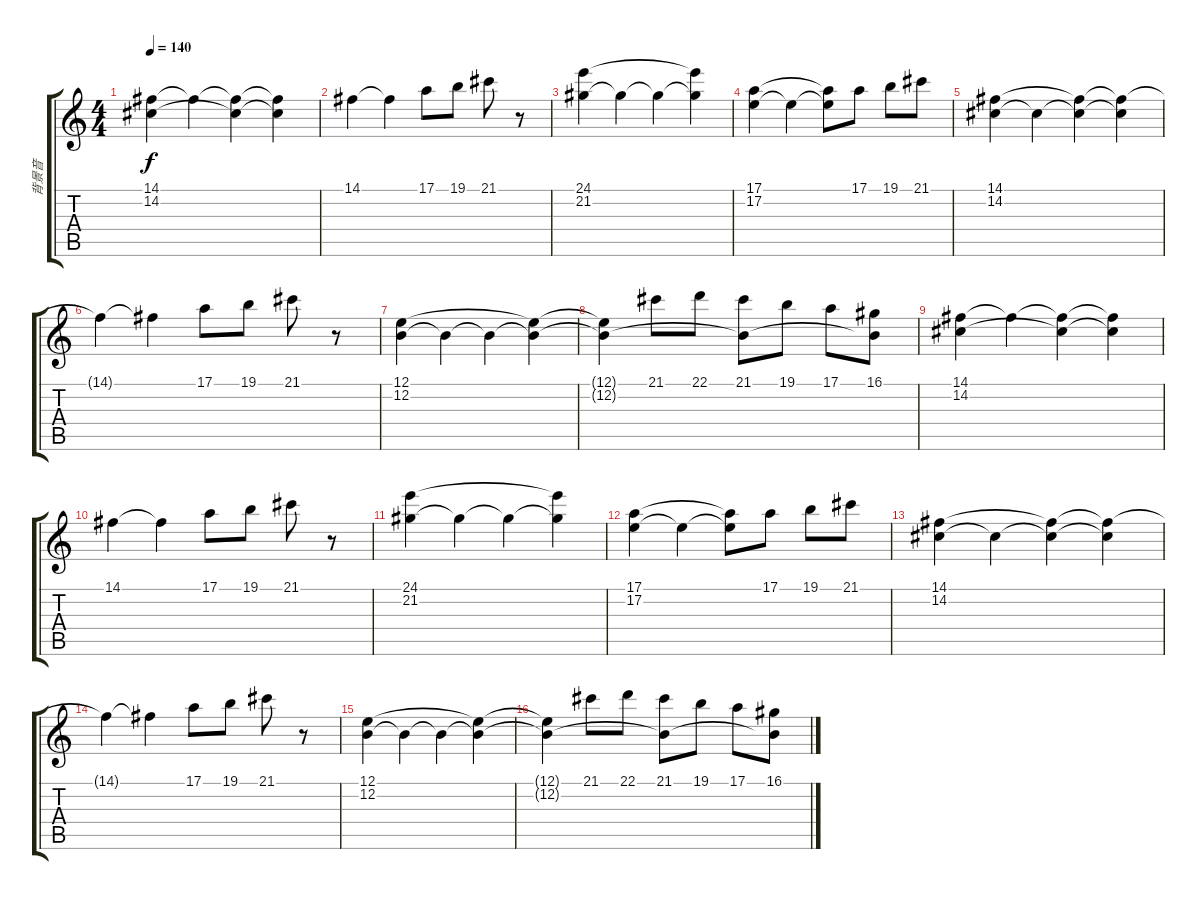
\track ("背景音" "背景音") {instrument stringensemble2}
\staff {score tabs}
\tuning (E4 B3 G3 D3 A2 E2) {hide}
\ts (4 4)
\tempo 140
\clef g2
\ks c
(14.1 14.2).4{dy f} 14.1{t}.4 (14.1{t} 14.2{t}).4 (14.1{t} 14.2{t}).4 |
14.1.4 14.1{t}.4 17.1.8{volume 16} 19.1.8 21.1.8 r.8 |
(24.1 21.2).4{volume 8} 21.2{t}.4 21.2{t}.4 (24.1{t} 21.2{t}).4 |
(17.1 17.2).4 17.2{t}.4 (17.1{t} 17.2{t}).8 17.1.8{volume 16} 19.1.8 21.1.8 |
(14.1 14.2).4{volume 8} 14.2{t}.4 (14.1{t} 14.2{t}).4 (14.1{t} 14.2{t}).4 |
14.1{t}.4 14.1{t}.4 17.1.8{volume 16} 19.1.8 21.1.8 r.8 |
(12.1 12.2).4{volume 8} 12.2{t}.4 12.2{t}.4 (12.1{t} 12.2{t}).4 |
(12.1{t} 12.2{t}).4 21.1.8{volume 16} 22.1.8 (21.1 12.2{t}).8 19.1.8 17.1.8 (16.1 12.2{t}).8 |
(14.1 14.2).4{volume 8} 14.1{t}.4 (14.1{t} 14.2{t}).4 (14.1{t} 14.2{t}).4 |
14.1.4 14.1{t}.4 17.1.8{volume 16} 19.1.8 21.1.8 r.8 |
(24.1 21.2).4{volume 8} 21.2{t}.4 21.2{t}.4 (24.1{t} 21.2{t}).4 |
(17.1 17.2).4 17.2{t}.4 (17.1{t} 17.2{t}).8 17.1.8{volume 16} 19.1.8 21.1.8 |
(14.1 14.2).4{volume 8} 14.2{t}.4 (14.1{t} 14.2{t}).4 (14.1{t} 14.2{t}).4 |
14.1{t}.4 14.1{t}.4 17.1.8{volume 16} 19.1.8 21.1.8 r.8 |
(12.1 12.2).4{volume 8} 12.2{t}.4 12.2{t}.4 (12.1{t} 12.2{t}).4 |
(12.1{t} 12.2{t}).4 21.1.8{volume 16} 22.1.8 (21.1 12.2{t}).8 19.1.8 17.1.8 (16.1 12.2{t}).8
